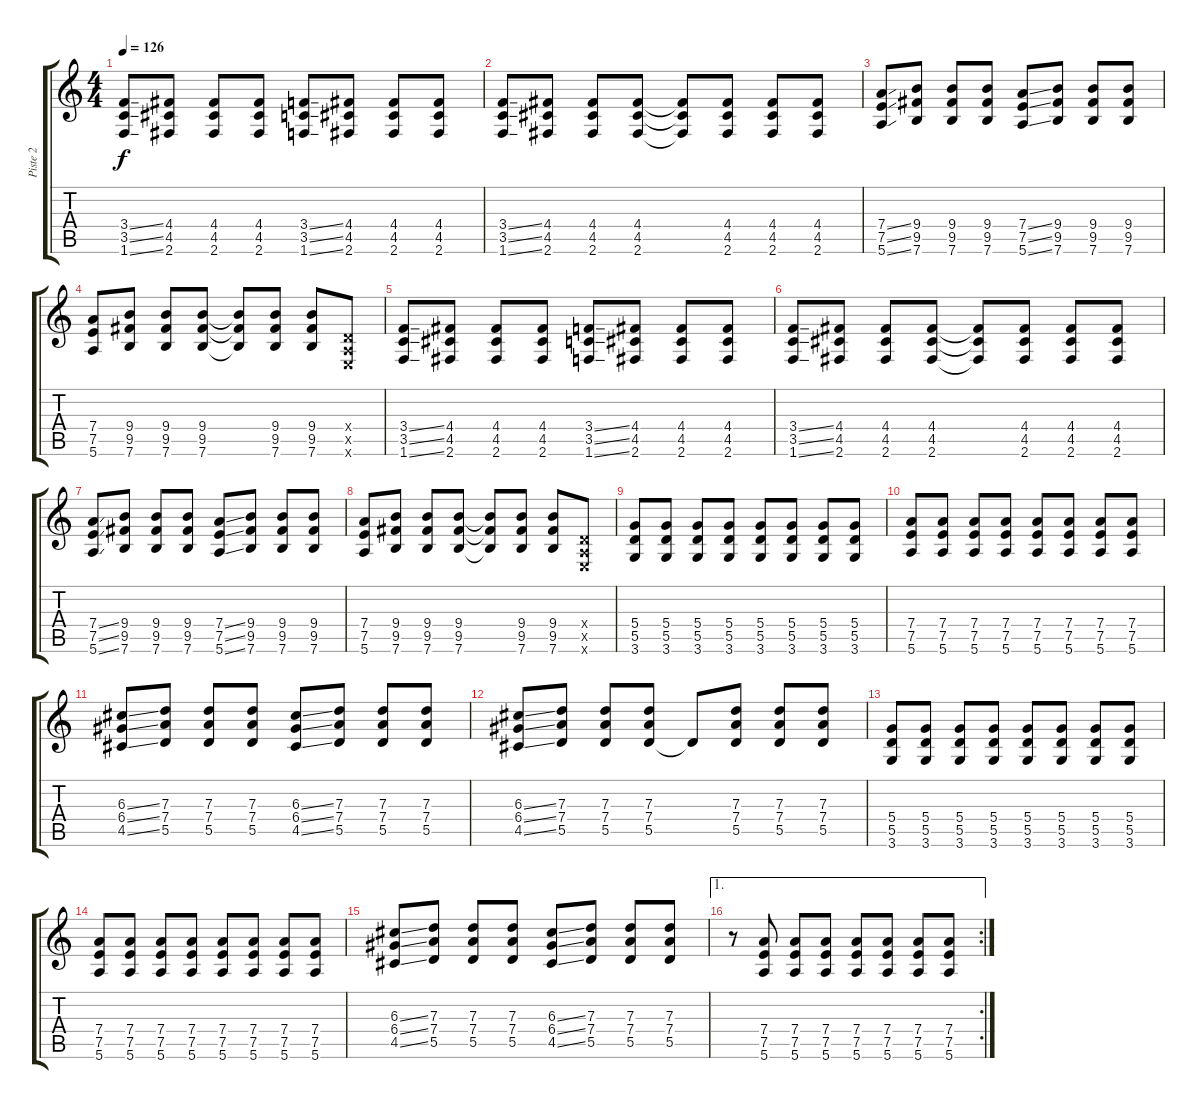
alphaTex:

\track ("Piste 2" "Piste 2") {instrument distortionguitar}
\staff {score tabs}
\tuning (E4 B3 G3 D3 A2 E2) {hide}
\ts (4 4)
\tempo 126
\clef g2
\ks c
(3.4{ss} 3.5{ss} 1.6{ss}).8{dy f} (4.4 4.5 2.6).8 (4.4 4.5 2.6).8 (4.4 4.5 2.6).8 (3.4{ss} 3.5{ss} 1.6{ss}).8 (4.4 4.5 2.6).8 (4.4 4.5 2.6).8 (4.4 4.5 2.6).8 |
(3.4{ss} 3.5{ss} 1.6{ss}).8 (4.4 4.5 2.6).8 (4.4 4.5 2.6).8 (4.4 4.5 2.6).8 (4.4{t} 4.5{t} 2.6{t}).8 (4.4 4.5 2.6).8 (4.4 4.5 2.6).8 (4.4 4.5 2.6).8 |
(7.4{ss} 7.5{ss} 5.6{ss}).8 (9.4 9.5 7.6).8 (9.4 9.5 7.6).8 (9.4 9.5 7.6).8 (7.4{ss} 7.5{ss} 5.6{ss}).8 (9.4 9.5 7.6).8 (9.4 9.5 7.6).8 (9.4 9.5 7.6).8 |
(7.4 7.5 5.6).8 (9.4 9.5 7.6).8 (9.4 9.5 7.6).8 (9.4 9.5 7.6).8 (9.4{t} 9.5{t} 7.6{t}).8 (9.4 9.5 7.6).8 (9.4 9.5 7.6).8 (0.4{x} 0.5{x} 0.6{x}).8 |
(3.4{ss} 3.5{ss} 1.6{ss}).8 (4.4 4.5 2.6).8 (4.4 4.5 2.6).8 (4.4 4.5 2.6).8 (3.4{ss} 3.5{ss} 1.6{ss}).8 (4.4 4.5 2.6).8 (4.4 4.5 2.6).8 (4.4 4.5 2.6).8 |
(3.4{ss} 3.5{ss} 1.6{ss}).8 (4.4 4.5 2.6).8 (4.4 4.5 2.6).8 (4.4 4.5 2.6).8 (4.4{t} 4.5{t} 2.6{t}).8 (4.4 4.5 2.6).8 (4.4 4.5 2.6).8 (4.4 4.5 2.6).8 |
(7.4{ss} 7.5{ss} 5.6{ss}).8 (9.4 9.5 7.6).8 (9.4 9.5 7.6).8 (9.4 9.5 7.6).8 (7.4{ss} 7.5{ss} 5.6{ss}).8 (9.4 9.5 7.6).8 (9.4 9.5 7.6).8 (9.4 9.5 7.6).8 |
(7.4 7.5 5.6).8 (9.4 9.5 7.6).8 (9.4 9.5 7.6).8 (9.4 9.5 7.6).8 (9.4{t} 9.5{t} 7.6{t}).8 (9.4 9.5 7.6).8 (9.4 9.5 7.6).8 (0.4{x} 0.5{x} 0.6{x}).8 |
(5.4 5.5 3.6).8 (5.4 5.5 3.6).8 (5.4 5.5 3.6).8 (5.4 5.5 3.6).8 (5.4 5.5 3.6).8 (5.4 5.5 3.6).8 (5.4 5.5 3.6).8 (5.4 5.5 3.6).8 |
(7.4 7.5 5.6).8 (7.4 7.5 5.6).8 (7.4 7.5 5.6).8 (7.4 7.5 5.6).8 (7.4 7.5 5.6).8 (7.4 7.5 5.6).8 (7.4 7.5 5.6).8 (7.4 7.5 5.6).8 |
(6.3{ss} 6.4{ss} 4.5{ss}).8 (7.3 7.4 5.5).8 (7.3 7.4 5.5).8 (7.3 7.4 5.5).8 (6.3{ss} 6.4{ss} 4.5{ss}).8 (7.3 7.4 5.5).8 (7.3 7.4 5.5).8 (7.3 7.4 5.5).8 |
(6.3{ss} 6.4{ss} 4.5{ss}).8 (7.3 7.4 5.5).8 (7.3 7.4 5.5).8 (7.3 7.4 5.5).8 5.5{t}.8 (7.3 7.4 5.5).8 (7.3 7.4 5.5).8 (7.3 7.4 5.5).8 |
(5.4 5.5 3.6).8 (5.4 5.5 3.6).8 (5.4 5.5 3.6).8 (5.4 5.5 3.6).8 (5.4 5.5 3.6).8 (5.4 5.5 3.6).8 (5.4 5.5 3.6).8 (5.4 5.5 3.6).8 |
(7.4 7.5 5.6).8 (7.4 7.5 5.6).8 (7.4 7.5 5.6).8 (7.4 7.5 5.6).8 (7.4 7.5 5.6).8 (7.4 7.5 5.6).8 (7.4 7.5 5.6).8 (7.4 7.5 5.6).8 |
(6.3{ss} 6.4{ss} 4.5{ss}).8 (7.3 7.4 5.5).8 (7.3 7.4 5.5).8 (7.3 7.4 5.5).8 (6.3{ss} 6.4{ss} 4.5{ss}).8 (7.3 7.4 5.5).8 (7.3 7.4 5.5).8 (7.3 7.4 5.5).8 |
\ae 1
\rc 2
r.8 (7.4 7.5 5.6).8 (7.4 7.5 5.6).8 (7.4 7.5 5.6).8 (7.4 7.5 5.6).8 (7.4 7.5 5.6).8 (7.4 7.5 5.6).8 (7.4 7.5 5.6).8
